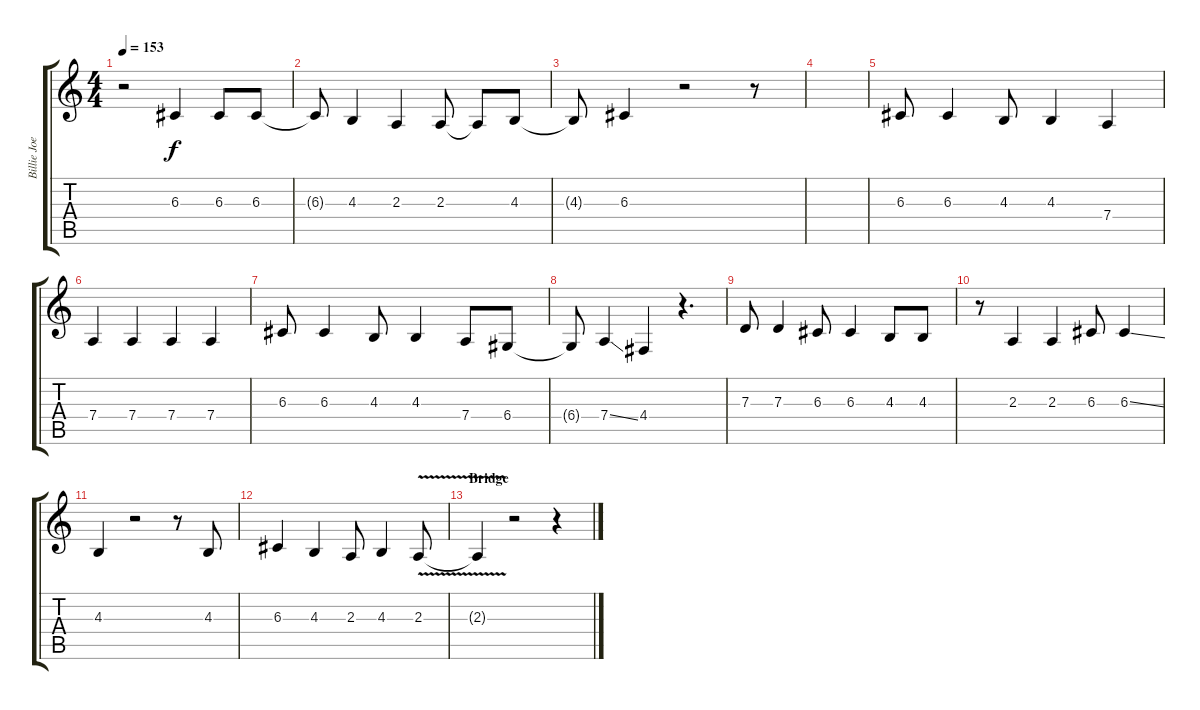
\track ("Billie Joe Armstrong (Voice)" "Billie Joe") {instrument lead6voice}
\staff {score tabs}
\tuning (E4 B3 G3 D3 A2 E2) {hide}
\ts (4 4)
\tempo 153
\clef g2
\ks c
r.2{dy f} 6.3.4 6.3.8 6.3.8 |
6.3{t}.8 4.3.4 2.3.4 2.3.8 2.3{t}.8 4.3.8 |
4.3{t}.8 6.3.4 r.2 r.8 |
|
6.3.8{volume 16} 6.3.4 4.3.8 4.3.4 7.4.4 |
7.4.4 7.4.4 7.4.4 7.4.4 |
6.3.8 6.3.4 4.3.8 4.3.4 7.4.8 6.4.8 |
6.4{t}.8 7.4{ss}.4 4.4.4 r.4{d} |
7.3.8 7.3.4 6.3.8 6.3.4 4.3.8 4.3.8 |
r.8 2.3.4 2.3.4 6.3.8 6.3{ss}.4 |
4.3.4 r.2 r.8 4.3.8 |
6.3.4 4.3.4 2.3.8 4.3.4 2.3{v}.8 |
\section ("" "Bridge")
2.3{t}.4 r.2 r.4
